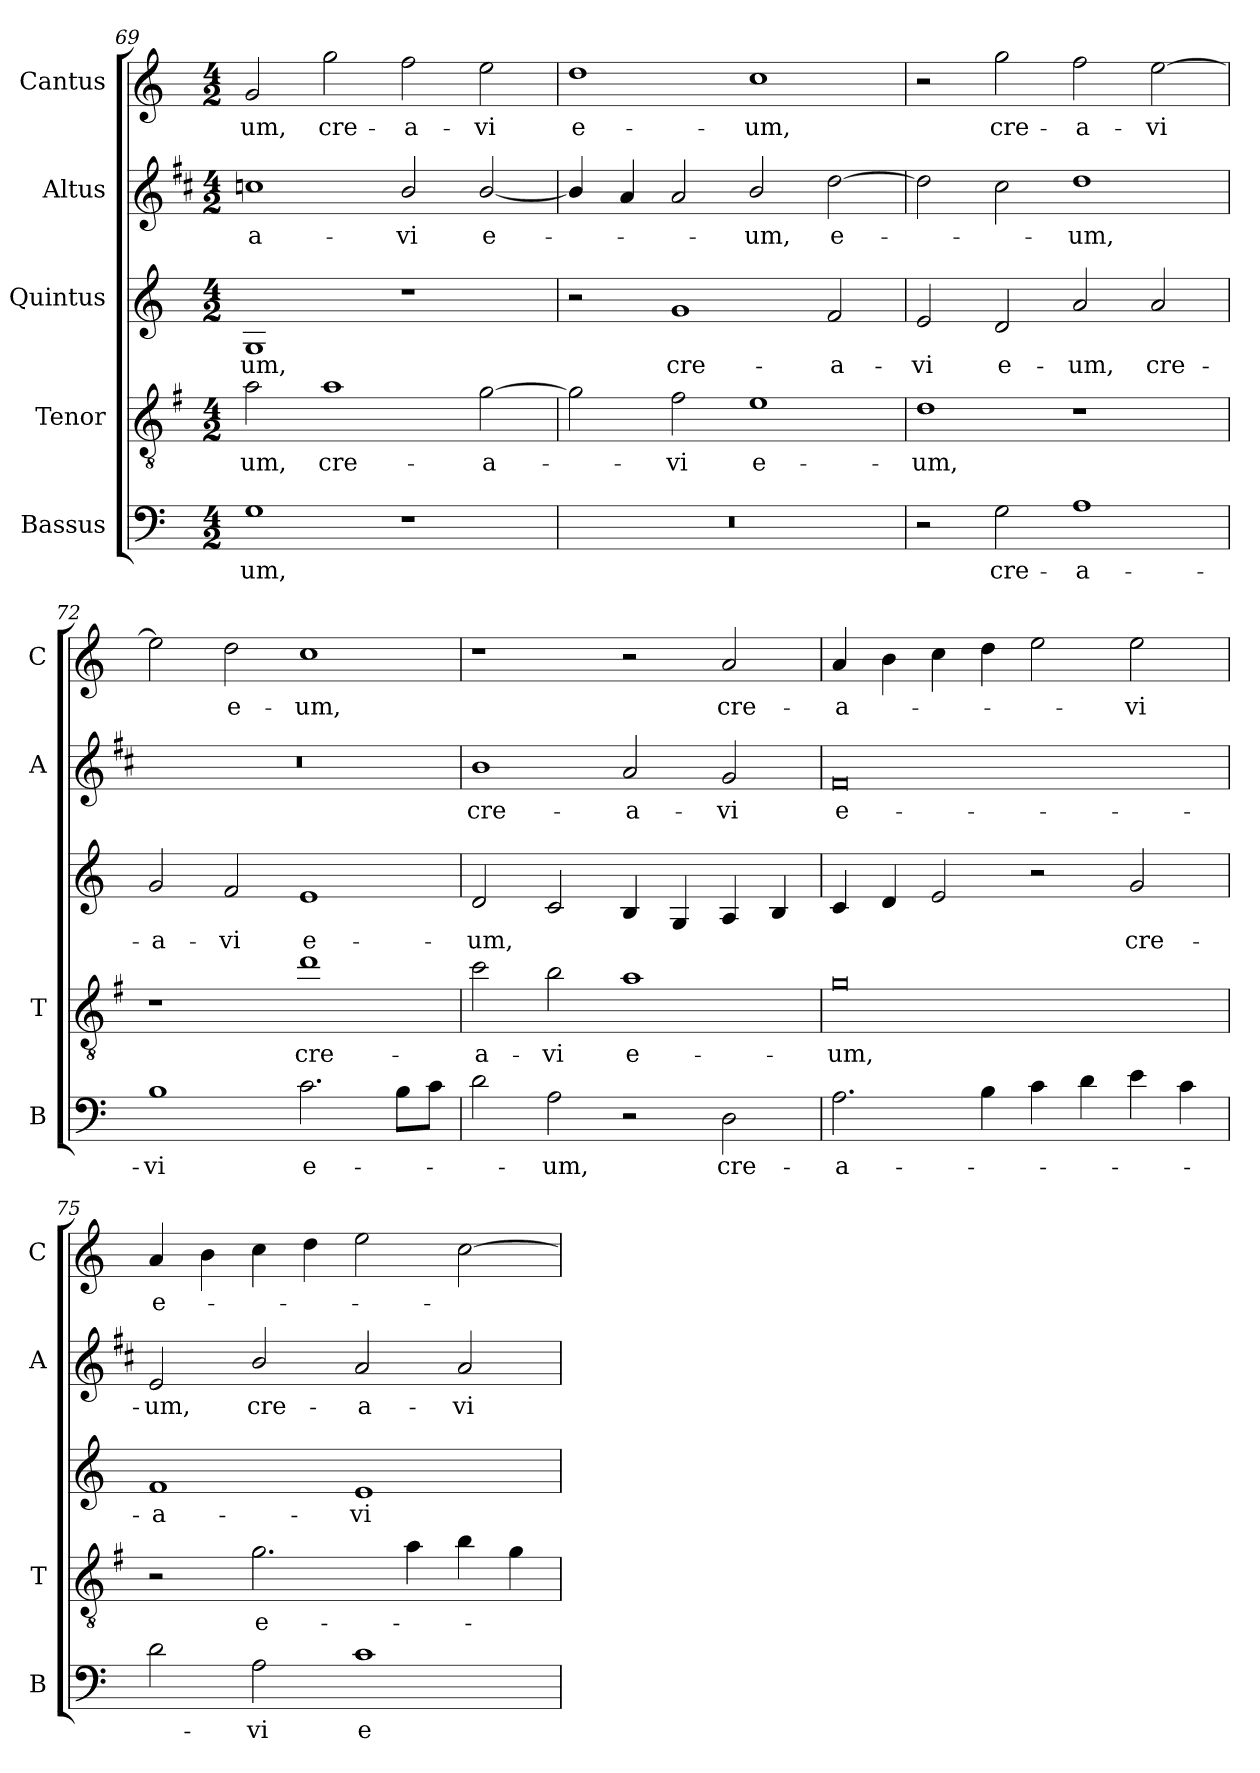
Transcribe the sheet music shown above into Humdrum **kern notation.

**kern	**text	**kern	**text	**kern	**text	**kern	**text	**kern	**text
*part5	*part5	*part4	*part4	*part3	*part3	*part2	*part2	*part1	*part1
*staff5	*staff5	*staff4	*staff4	*staff3	*staff3	*staff2	*staff2	*staff1	*staff1
*I"Bassus	*	*I"Tenor	*	*I"Quintus	*	*I"Altus	*	*I"Cantus	*
*I'B	*	*I'T	*	*	*	*I'A	*	*I'C	*
*clefF4	*	*clefGv2	*	*clefG2	*	*clefG2	*	*clefG2	*
*	*	*ITrd4c7	*	*	*	*ITrd1c2	*	*	*
*k[]	*	*k[]	*	*k[]	*	*k[]	*	*k[]	*
*C:	*	*C:	*	*C:	*	*C:	*	*C:	*
*M4/2	*	*M4/2	*	*M4/2	*	*M4/2	*	*M4/2	*
=69	=69	=69	=69	=69	=69	=69	=69	=69	=69
!	!LO:LY:b	!	!LO:LY:b	!	!LO:LY:b	!	!LO:LY:b	!	!LO:LY:b
1G	-um,	2d\	-um,	1G	-um,	1b-X	-a-	2g/	-um,
!	!	!	!LO:LY:b	!	!	!	!	!	!LO:LY:b
.	.	1d	cre-	.	.	.	.	2gg\	cre-
!	!	!	!	!	!	!	!LO:LY:b	!	!LO:LY:b
1r	.	.	.	1r	.	2a/	-vi	2ff\	-a-
!	!	!	!LO:LY:b	!	!	!	!LO:LY:b	!	!LO:LY:b
.	.	[2c\	-a-	.	.	[2a/	e-	2ee\	-vi
=70	=70	=70	=70	=70	=70	=70	=70	=70	=70
!	!	!	!	!	!	!	!	!	!LO:LY:b
0r	.	2c\]	.	2r	.	4a/]	.	1dd	e-
.	.	.	.	.	.	4g/	.	.	.
!	!	!	!LO:LY:b	!	!LO:LY:b	!	!	!	!
.	.	2B\	-vi	1g	cre-	2g/	.	.	.
!	!	!	!LO:LY:b	!	!	!	!LO:LY:b	!	!LO:LY:b
.	.	1A	e-	.	.	2a/	-um,	1cc	-um,
!	!	!	!	!	!LO:LY:b	!	!LO:LY:b	!	!
.	.	.	.	2f/	-a-	[2cc\	e-	.	.
=71	=71	=71	=71	=71	=71	=71	=71	=71	=71
!	!	!	!LO:LY:b	!	!LO:LY:b	!	!	!	!
2r	.	1G	-um,	2e/	-vi	2cc\]	.	2r	.
!	!LO:LY:b	!	!	!	!LO:LY:b	!	!	!	!LO:LY:b
2G\	cre-	.	.	2d/	e-	2b\	.	2gg\	cre-
!	!LO:LY:b	!	!	!	!LO:LY:b	!	!LO:LY:b	!	!LO:LY:b
1A	-a-	1r	.	2a/	-um,	1cc	-um,	2ff\	-a-
!	!	!	!	!	!LO:LY:b	!	!	!	!LO:LY:b
.	.	.	.	2a/	cre-	.	.	[2ee\	-vi
!!LO:PB:g=z
=72	=72	=72	=72	=72	=72	=72	=72	=72	=72
!	!LO:LY:b	!	!	!	!LO:LY:b	!	!	!	!
1B	-vi	1r	.	2g/	-a-	0r	.	2ee\]	.
!	!	!	!	!	!LO:LY:b	!	!	!	!LO:LY:b
.	.	.	.	2f/	-vi	.	.	2dd\	e-
!	!LO:LY:b	!	!LO:LY:b	!	!LO:LY:b	!	!	!	!LO:LY:b
2.c\	e-	1g	cre-	1e	e-	.	.	1cc	-um,
8B\L	.	.	.	.	.	.	.	.	.
8c\J	.	.	.	.	.	.	.	.	.
=73	=73	=73	=73	=73	=73	=73	=73	=73	=73
!	!	!	!LO:LY:b	!	!LO:LY:b	!	!LO:LY:b	!	!
2d\	.	2f\	-a-	2d/	-um,	1a	cre-	1r	.
!	!LO:LY:b	!	!LO:LY:b	!	!	!	!	!	!
2A\	-um,	2e\	-vi	2c/	.	.	.	.	.
!	!	!	!LO:LY:b	!	!	!	!LO:LY:b	!	!
2r	.	1d	e-	4B/	.	2g/	-a-	2r	.
.	.	.	.	4G/	.	.	.	.	.
!	!LO:LY:b	!	!	!	!	!	!LO:LY:b	!	!LO:LY:b
2D\	cre-	.	.	4A/	.	2f/	-vi	2a/	cre-
.	.	.	.	4B/	.	.	.	.	.
=74	=74	=74	=74	=74	=74	=74	=74	=74	=74
!	!LO:LY:b	!	!LO:LY:b	!	!	!	!LO:LY:b	!	!LO:LY:b
2.A\	-a-	0c	-um,	4c/	.	0e	e-	4a/	-a-
.	.	.	.	4d/	.	.	.	4b\	.
.	.	.	.	2e/	.	.	.	4cc\	.
4B\	.	.	.	.	.	.	.	4dd\	.
4c\	.	.	.	2r	.	.	.	2ee\	.
4d\	.	.	.	.	.	.	.	.	.
!	!	!	!	!	!LO:LY:b	!	!	!	!LO:LY:b
4e\	.	.	.	2g/	cre-	.	.	2ee\	-vi
4c\	.	.	.	.	.	.	.	.	.
=75	=75	=75	=75	=75	=75	=75	=75	=75	=75
!	!	!	!	!	!LO:LY:b	!	!LO:LY:b	!	!LO:LY:b
2d\	.	2r	.	1f	-a-	2d/	-um,	4a/	e-
.	.	.	.	.	.	.	.	4b\	.
!	!LO:LY:b	!	!LO:LY:b	!	!	!	!LO:LY:b	!	!
2A\	-vi	2.c\	e-	.	.	2a/	cre-	4cc\	.
.	.	.	.	.	.	.	.	4dd\	.
!	!LO:LY:b	!	!	!	!LO:LY:b	!	!LO:LY:b	!	!
1c	e-	.	.	1e	-vi	2g/	-a-	2ee\	.
.	.	4d\	.	.	.	.	.	.	.
!	!	!	!	!	!	!	!LO:LY:b	!	!
.	.	4e\	.	.	.	2g/	-vi	[2cc\	.
.	.	4c\	.	.	.	.	.	.	.
=	=	=	=	=	=	=	=	=	=
*-	*-	*-	*-	*-	*-	*-	*-	*-	*-
